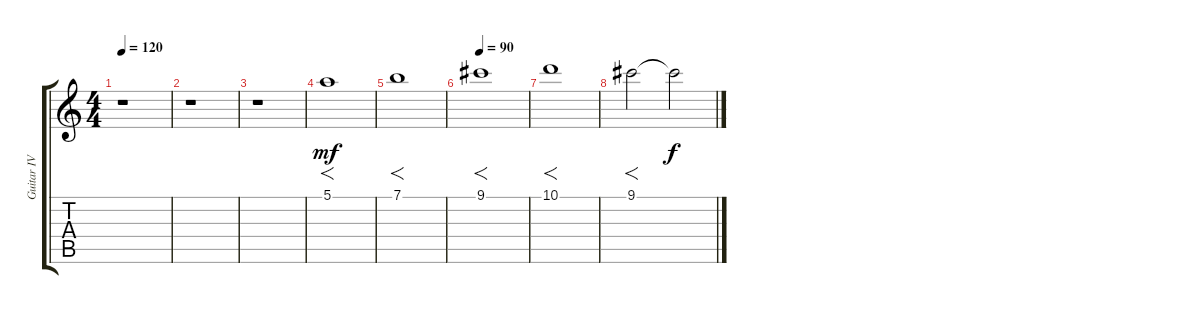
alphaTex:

\track ("Guitar IV" "Guitar IV") {instrument overdrivenguitar}
\staff {score tabs}
\tuning (E4 B3 G3 D3 A2 E2) {hide}
\ts (4 4)
\tempo 120
\clef g2
\ks c
r.1{dy f} |
r.1 |
r.1 |
5.1.1{f dy mf} |
7.1.1{f} |
\tempo 90
9.1.1{f} |
10.1.1{f} |
9.1.2{f} 9.1{t}.2{dy f}
